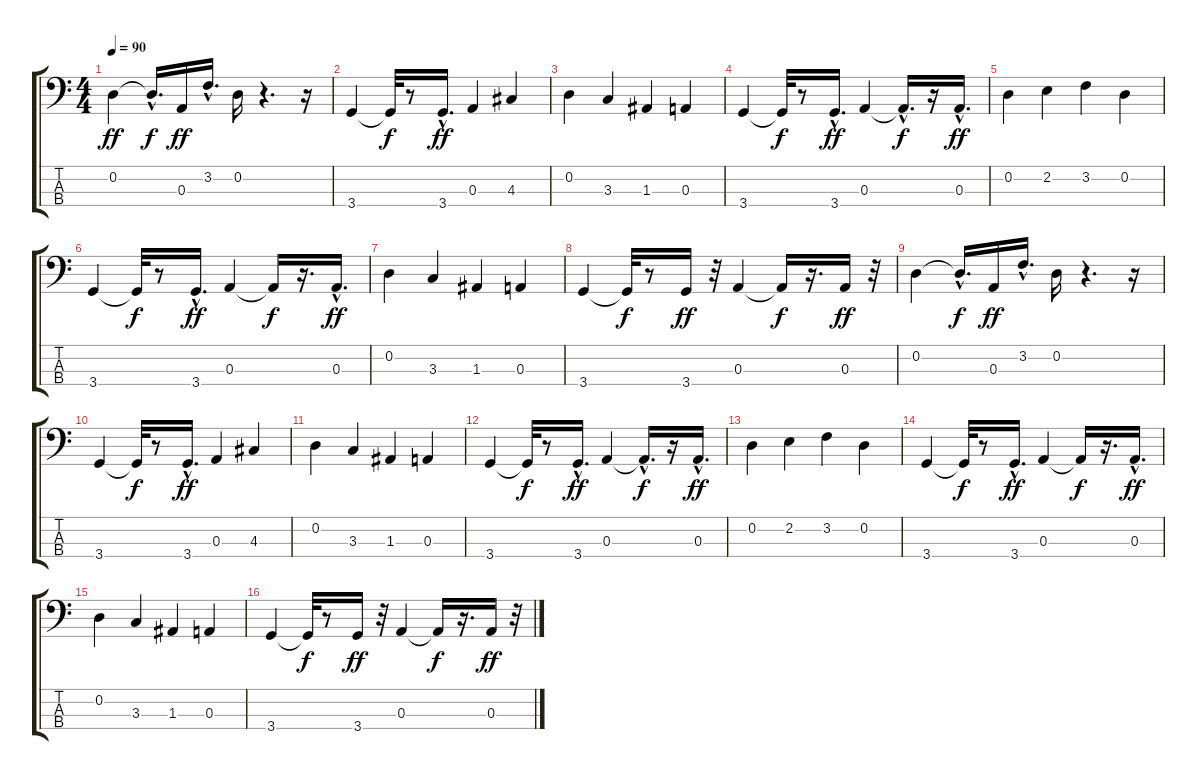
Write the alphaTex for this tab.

\track "" {instrument electricbassfinger}
\staff {score tabs}
\tuning (G2 D2 A1 E1) {hide}
\ts (4 4)
\tempo 90
\clef f4
\ks c
0.2.4{dy ff} 0.2{hac t}.16{d dy f} 0.3.16{dy ff} 3.2{hac}.16{d} 0.2.16 r.4{d} r.16 |
3.4.4 3.4{t}.32{dy f} r.8 3.4{hac}.16{d dy ff} 0.3.4 4.3.4 |
0.2.4 3.3.4 1.3.4 0.3.4 |
3.4.4 3.4{t}.32{dy f} r.8 3.4{hac}.16{d dy ff} 0.3.4 0.3{hac t}.16{d dy f} r.16 0.3{hac}.16{d dy ff} |
0.2.4 2.2.4 3.2.4 0.2.4 |
3.4.4 3.4{t}.32{dy f} r.8 3.4{hac}.16{d dy ff} 0.3.4 0.3{t}.16{dy f} r.16{d} 0.3{hac}.16{d dy ff} |
0.2.4 3.3.4 1.3.4 0.3.4 |
3.4.4 3.4{t}.32{dy f} r.8 3.4.16{dy ff} r.32 0.3.4 0.3{t}.16{dy f} r.16{d} 0.3.16{dy ff} r.32 |
0.2.4 0.2{hac t}.16{d dy f} 0.3.16{dy ff} 3.2{hac}.16{d} 0.2.16 r.4{d} r.16 |
3.4.4 3.4{t}.32{dy f} r.8 3.4{hac}.16{d dy ff} 0.3.4 4.3.4 |
0.2.4 3.3.4 1.3.4 0.3.4 |
3.4.4 3.4{t}.32{dy f} r.8 3.4{hac}.16{d dy ff} 0.3.4 0.3{hac t}.16{d dy f} r.16 0.3{hac}.16{d dy ff} |
0.2.4 2.2.4 3.2.4 0.2.4 |
3.4.4 3.4{t}.32{dy f} r.8 3.4{hac}.16{d dy ff} 0.3.4 0.3{t}.16{dy f} r.16{d} 0.3{hac}.16{d dy ff} |
0.2.4 3.3.4 1.3.4 0.3.4 |
3.4.4 3.4{t}.32{dy f} r.8 3.4.16{dy ff} r.32 0.3.4 0.3{t}.16{dy f} r.16{d} 0.3.16{dy ff} r.32
